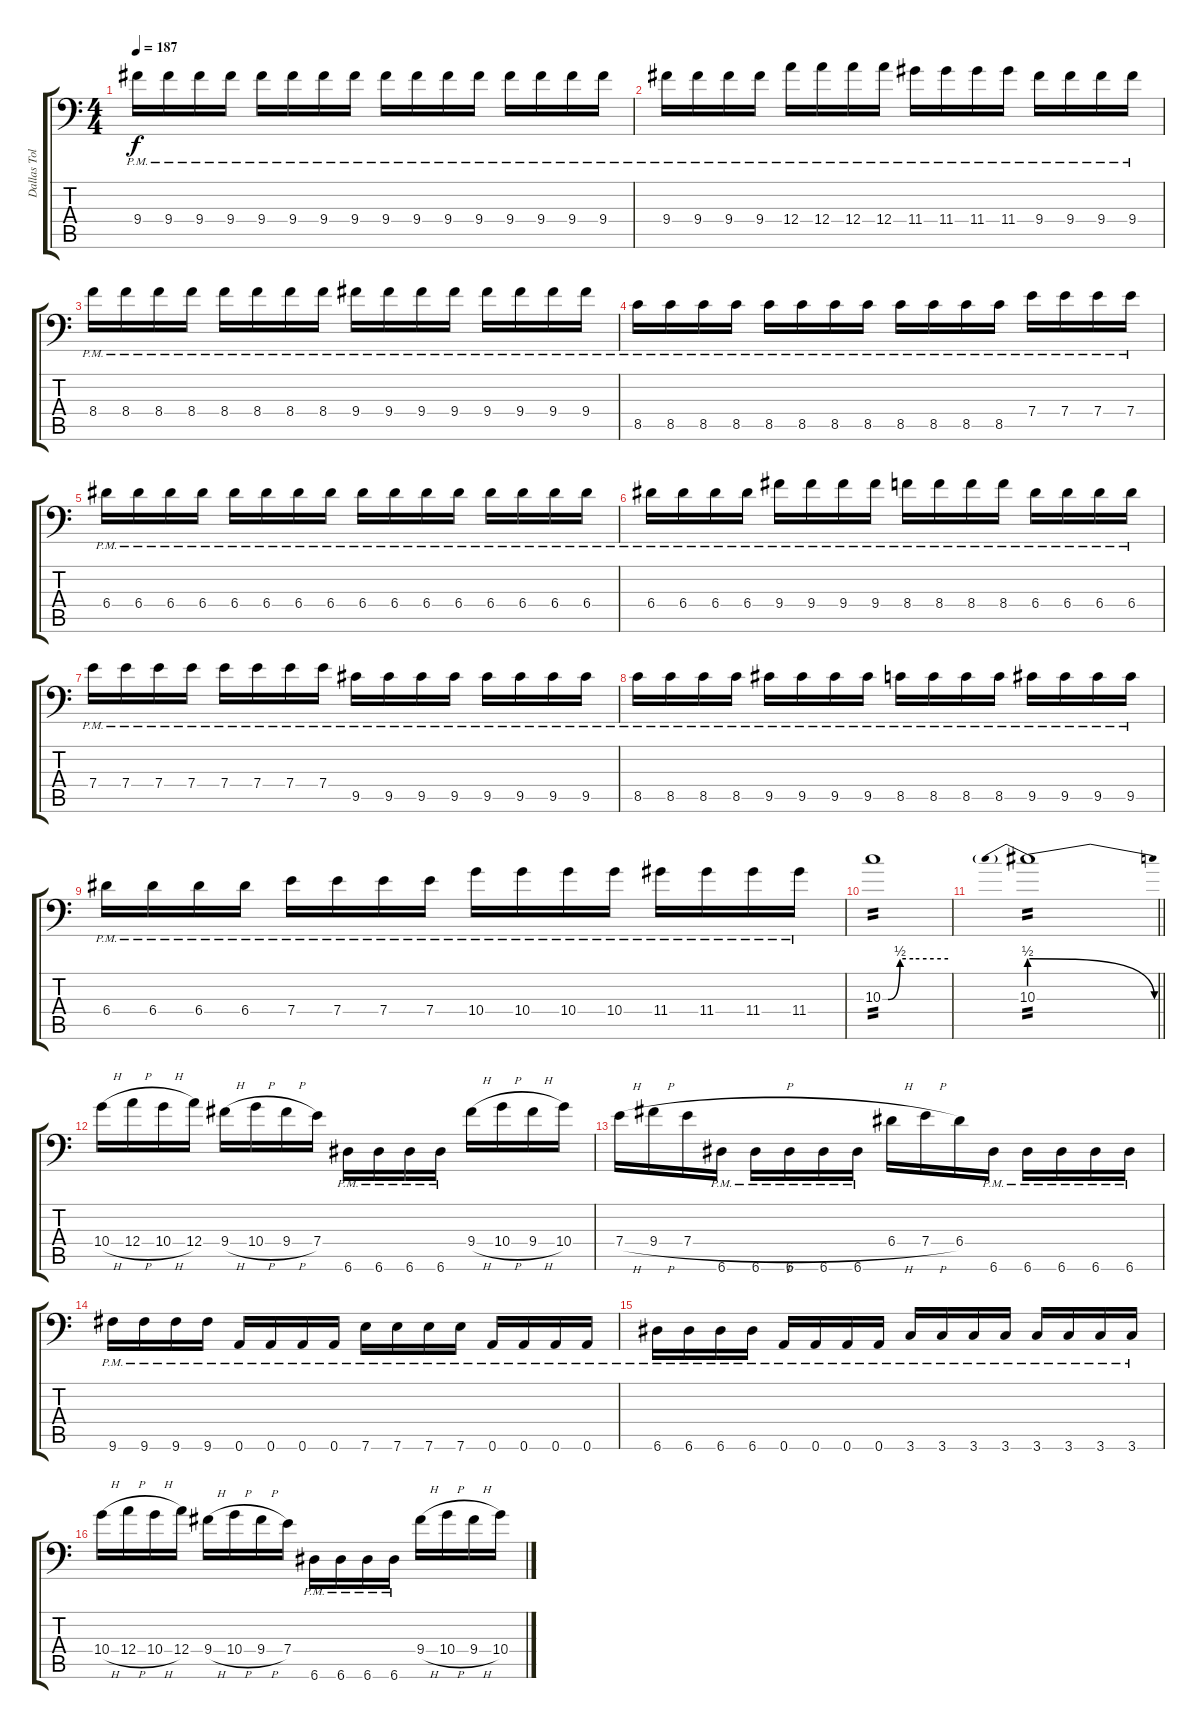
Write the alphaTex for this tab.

\track ("Dallas Toler-Wade" "Dallas Tol") {instrument distortionguitar}
\staff {score tabs}
\tuning (B3 Gb3 D3 A2 E2 A1) {hide}
\ts (4 4)
\tempo 187
\clef f4
\ks c
9.4{pm}.16{dy f} 9.4{pm}.16 9.4{pm}.16 9.4{pm}.16 9.4{pm}.16 9.4{pm}.16 9.4{pm}.16 9.4{pm}.16 9.4{pm}.16 9.4{pm}.16 9.4{pm}.16 9.4{pm}.16 9.4{pm}.16 9.4{pm}.16 9.4{pm}.16 9.4{pm}.16 |
9.4{pm}.16 9.4{pm}.16 9.4{pm}.16 9.4{pm}.16 12.4{pm}.16 12.4{pm}.16 12.4{pm}.16 12.4{pm}.16 11.4{pm}.16 11.4{pm}.16 11.4{pm}.16 11.4{pm}.16 9.4{pm}.16 9.4{pm}.16 9.4{pm}.16 9.4{pm}.16 |
8.4{pm}.16 8.4{pm}.16 8.4{pm}.16 8.4{pm}.16 8.4{pm}.16 8.4{pm}.16 8.4{pm}.16 8.4{pm}.16 9.4{pm}.16 9.4{pm}.16 9.4{pm}.16 9.4{pm}.16 9.4{pm}.16 9.4{pm}.16 9.4{pm}.16 9.4{pm}.16 |
8.5{pm}.16 8.5{pm}.16 8.5{pm}.16 8.5{pm}.16 8.5{pm}.16 8.5{pm}.16 8.5{pm}.16 8.5{pm}.16 8.5{pm}.16 8.5{pm}.16 8.5{pm}.16 8.5{pm}.16 7.4{pm}.16 7.4{pm}.16 7.4{pm}.16 7.4{pm}.16 |
6.4{pm}.16 6.4{pm}.16 6.4{pm}.16 6.4{pm}.16 6.4{pm}.16 6.4{pm}.16 6.4{pm}.16 6.4{pm}.16 6.4{pm}.16 6.4{pm}.16 6.4{pm}.16 6.4{pm}.16 6.4{pm}.16 6.4{pm}.16 6.4{pm}.16 6.4{pm}.16 |
6.4{pm}.16 6.4{pm}.16 6.4{pm}.16 6.4{pm}.16 9.4{pm}.16 9.4{pm}.16 9.4{pm}.16 9.4{pm}.16 8.4{pm}.16 8.4{pm}.16 8.4{pm}.16 8.4{pm}.16 6.4{pm}.16 6.4{pm}.16 6.4{pm}.16 6.4{pm}.16 |
7.4{pm}.16 7.4{pm}.16 7.4{pm}.16 7.4{pm}.16 7.4{pm}.16 7.4{pm}.16 7.4{pm}.16 7.4{pm}.16 9.5{pm}.16 9.5{pm}.16 9.5{pm}.16 9.5{pm}.16 9.5{pm}.16 9.5{pm}.16 9.5{pm}.16 9.5{pm}.16 |
8.5{pm}.16 8.5{pm}.16 8.5{pm}.16 8.5{pm}.16 9.5{pm}.16 9.5{pm}.16 9.5{pm}.16 9.5{pm}.16 8.5{pm}.16 8.5{pm}.16 8.5{pm}.16 8.5{pm}.16 9.5{pm}.16 9.5{pm}.16 9.5{pm}.16 9.5{pm}.16 |
6.4{pm}.16 6.4{pm}.16 6.4{pm}.16 6.4{pm}.16 7.4{pm}.16 7.4{pm}.16 7.4{pm}.16 7.4{pm}.16 10.4{pm}.16 10.4{pm}.16 10.4{pm}.16 10.4{pm}.16 11.4{pm}.16 11.4{pm}.16 11.4{pm}.16 11.4{pm}.16 |
10.3{be (custom 0 0 5 0 16 2 28 2 60 2)}.1{tp 2} |
\barLineRight lightlight
10.3{be (prebendrelease 0 2 60 0)}.1{tp 2} |
\section ("" "")
10.4{h}.16 12.4{h}.16 10.4{h}.16 12.4.16 9.4{h}.16 10.4{h}.16 9.4{h}.16 7.4.16 6.6{pm}.16 6.6{pm}.16 6.6{pm}.16 6.6{pm}.16 9.4{h}.16 10.4{h}.16 9.4{h}.16 10.4.16 |
7.4{h}.16 9.4{h}.16 7.4{h}.16 6.6{pm}.16 6.6{pm}.16 6.6{pm}.16 6.6{pm}.16 6.6{pm}.16 6.4{h}.16 7.4{h}.16 6.4.16 6.6{pm}.16 6.6{pm}.16 6.6{pm}.16 6.6{pm}.16 6.6{pm}.16 |
9.6{pm}.16 9.6{pm}.16 9.6{pm}.16 9.6{pm}.16 0.6{pm}.16 0.6{pm}.16 0.6{pm}.16 0.6{pm}.16 7.6{pm}.16 7.6{pm}.16 7.6{pm}.16 7.6{pm}.16 0.6{pm}.16 0.6{pm}.16 0.6{pm}.16 0.6{pm}.16 |
6.6{pm}.16 6.6{pm}.16 6.6{pm}.16 6.6{pm}.16 0.6{pm}.16 0.6{pm}.16 0.6{pm}.16 0.6{pm}.16 3.6{pm}.16 3.6{pm}.16 3.6{pm}.16 3.6{pm}.16 3.6{pm}.16 3.6{pm}.16 3.6{pm}.16 3.6{pm}.16 |
10.4{h}.16 12.4{h}.16 10.4{h}.16 12.4.16 9.4{h}.16 10.4{h}.16 9.4{h}.16 7.4.16 6.6{pm}.16 6.6{pm}.16 6.6{pm}.16 6.6{pm}.16 9.4{h}.16 10.4{h}.16 9.4{h}.16 10.4.16
